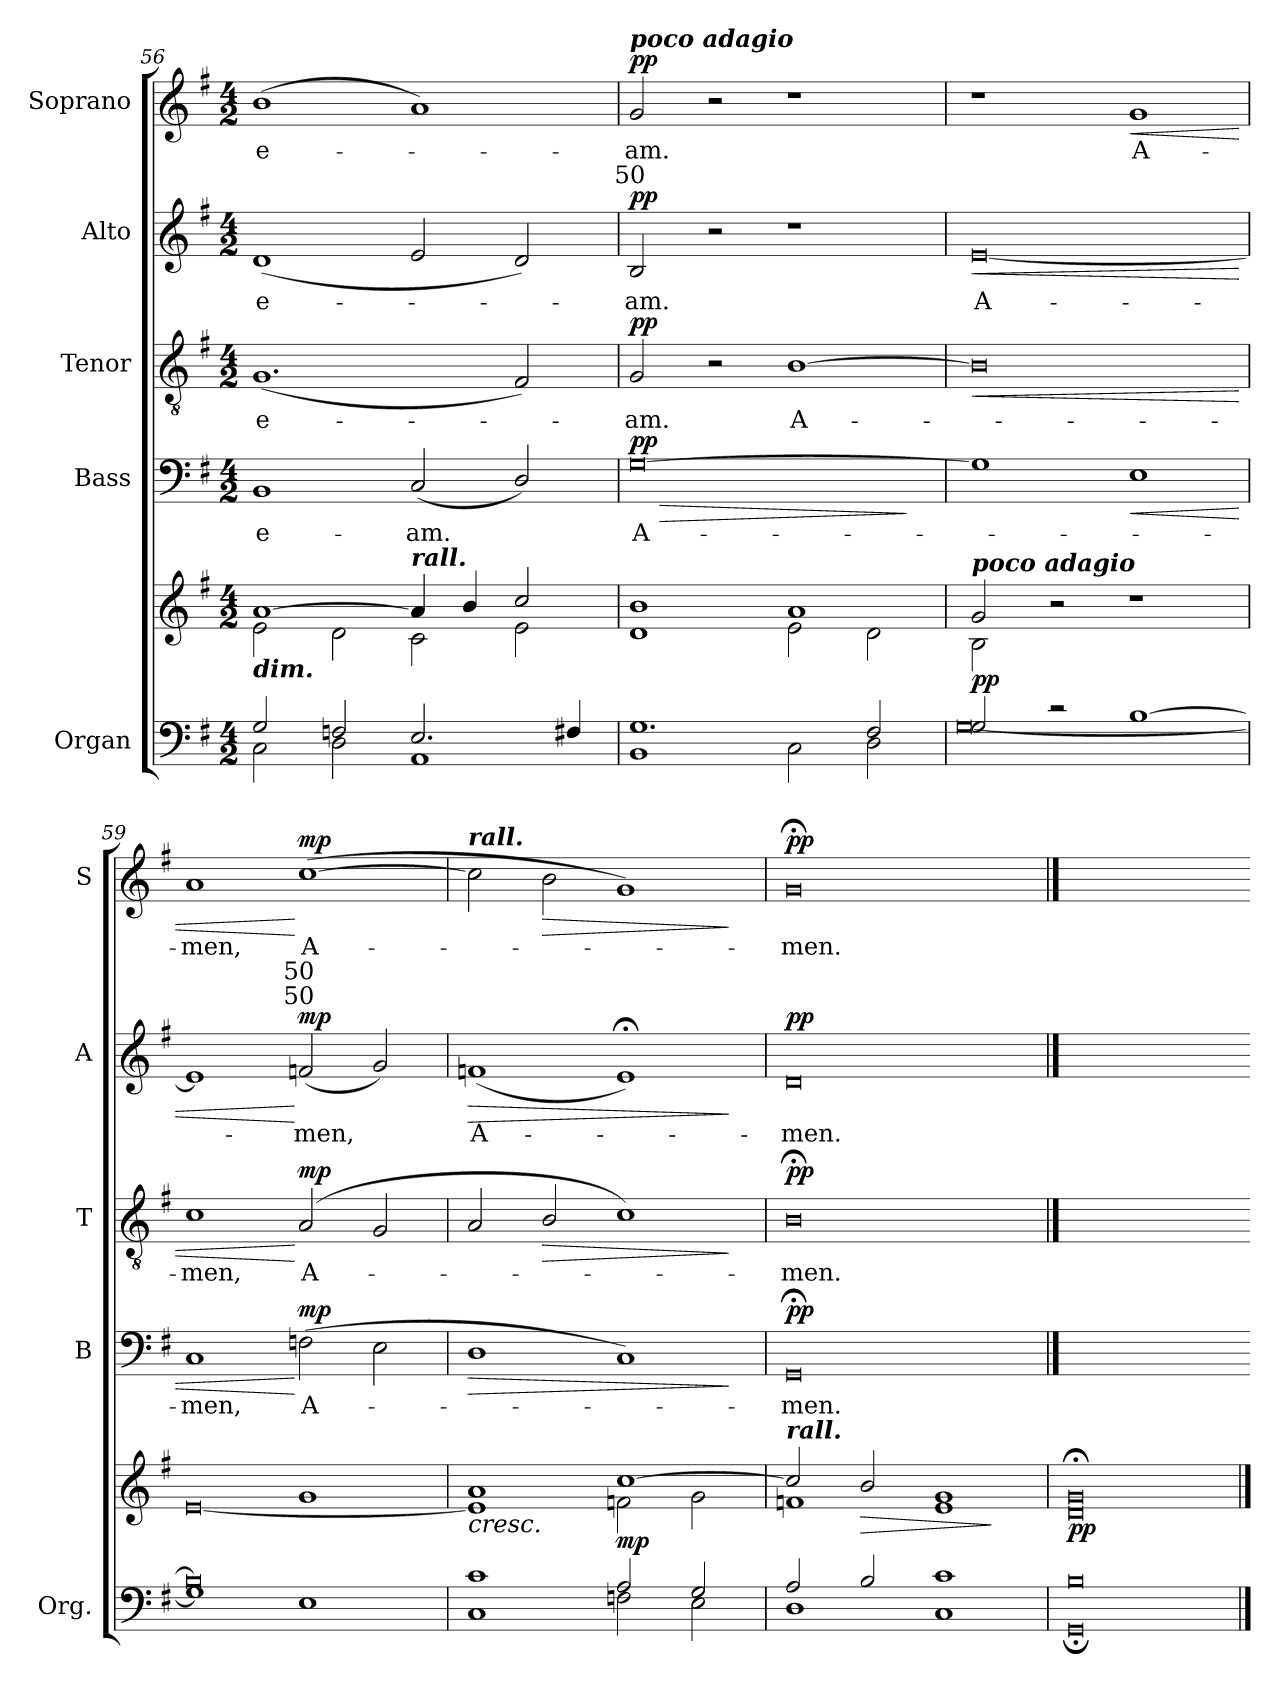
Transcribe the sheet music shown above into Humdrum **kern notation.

**kern	**kern	**dynam	**kern	**text	**dynam	**kern	**text	**dynam	**kern	**text	**dynam	**kern	**text	**dynam
*part5	*part5	*part5	*part4	*part4	*part4	*part3	*part3	*part3	*part2	*part2	*part2	*part1	*part1	*part1
*staff6	*staff5	*staff5/6	*staff4	*staff4	*staff4	*staff3	*staff3	*staff3	*staff2	*staff2	*staff2	*staff1	*staff1	*staff1
*I"Organ	*	*	*I"Bass	*	*	*I"Tenor	*	*	*I"Alto	*	*	*I"Soprano	*	*
*I'Org.	*	*	*I'B	*	*	*I'T	*	*	*I'A	*	*	*I'S	*	*
!!LO:LB:g=z
*clefF4	*clefG2	*	*clefF4	*	*	*clefGv2	*	*	*clefG2	*	*	*clefG2	*	*
*k[f#]	*k[f#]	*	*k[f#]	*	*	*k[f#]	*	*	*k[f#]	*	*	*k[f#]	*	*
*G:	*G:	*	*G:	*	*	*G:	*	*	*G:	*	*	*G:	*	*
*M4/2	*M4/2	*	*M4/2	*	*	*M4/2	*	*	*M4/2	*	*	*M4/2	*	*
=56	=56	=56	=56	=56	=56	=56	=56	=56	=56	=56	=56	=56	=56	=56
*^	*^	*	*	*	*	*	*	*	*	*	*	*	*	*
!	!	!LO:TX:b:Bi:t=dim.	!	!	!	!	!	!	!	!	!	!	!	!	!	!
!	!	!	!	!	!	!LO:LY:b	!	!	!LO:LY:b	!	!	!LO:LY:b	!	!	!LO:LY:b	!
2G/	2C\	[1a/	2e\	.	1BB	e-	.	(<1.G	e-	.	(<1d	e-	.	(<1b	e-	.
2Fn/	2D\	.	2d\	.	.	.	.	.	.	.	.	.	.	.	.	.
!	!	!LO:TX:a:Bi:t=rall.	!	!	!	!	!	!	!	!	!	!	!	!	!	!
!	!	!	!	!	!	!LO:LY:b	!	!	!	!	!	!	!	!	!	!
2.E/	1AA\	4a/]	2c\	.	(<2C	-am.	.	.	.	.	2e	.	.	1a)	.	.
.	.	4b/	.	.	.	.	.	.	.	.	.	.	.	.	.	.
.	.	2cc/	2e\	.	2D/)	.	.	2F#)	.	.	2d)	.	.	.	.	.
4F#X/	.	.	.	.	.	.	.	.	.	.	.	.	.	.	.	.
=57	=57	=57	=57	=57	=57	=57	=57	=57	=57	=57	=57	=57	=57	=57	=57	=57
!	!	!	!	!	!	!	!	!	!	!	!	!	!	!LO:TX:a:Bi:t=poco adagio	!	!
!	!	!	!	!	!	!	!	!	!	!	!LO:TX:a:cj:t=50	!	!	!	!	!
!	!	!	!	!	!	!LO:LY:b	!LO:HP:b	!	!LO:LY:b	!	!	!LO:LY:b	!	!	!LO:LY:b	!
!	!	!	!	!	!	!	!LO:DY:n=1:b	!	!	!LO:DY:b	!	!	!LO:DY:b	!	!	!LO:DY:b
1.G/	1BB\	1b/	1d\	.	[0G	A-	> pp	2G	am.	pp	2B	am.	pp	2g	am.	pp
.	.	.	.	.	.	.	.	2r	.	.	2r	.	.	2r	.	.
!	!	!	!	!	!	!	!	!	!LO:LY:b	!	!	!	!	!	!	!
.	2C\	1a/	2e\	.	.	.	.	[1B	A-	.	1r	.	.	1r	.	.
2F#/	2D\	.	2d\	.	.	.	.	.	.	.	.	.	.	.	.	.
*v	*v	*	*	*	*	*	*	*	*	*	*	*	*	*	*	*
*	*v	*v	*	*	*	*	*	*	*	*	*	*	*	*	*
.	.	.	.	.	]	.	.	.	.	.	.	.	.	.
=58	=58	=58	=58	=58	=58	=58	=58	=58	=58	=58	=58	=58	=58	=58
*^	*^	*	*	*	*	*	*	*	*	*	*	*	*	*
!	!	!LO:TX:a:Bi:t=poco adagio	!	!	!	!	!	!	!	!	!	!	!	!	!	!
!	!	!	!	!LO:DY:b	!	!	!	!	!	!LO:HP:b	!	!LO:LY:b	!LO:HP:b	!	!	!
2G/	[0G\	2g/	2B\	pp	1G]	.	.	0B]	.	<	[0e	A-	<	1r	.	.
2r	.	1.ryy	2r	.	.	.	.	.	.	.	.	.	.	.	.	.
!	!	!	!	!	!	!	!LO:HP:b	!	!	!	!	!	!	!	!LO:LY:b	!LO:HP:b
[1B/	.	.	1r	.	1E	.	<	.	.	.	.	.	.	1g	A-	<
=59	=59	=59	=59	=59	=59	=59	=59	=59	=59	=59	=59	=59	=59	=59	=59	=59
!	!	!	!	!	!	!LO:LY:b	!	!	!LO:LY:b	!	!	!	!	!	!LO:LY:b	!
0B/]	1G\]	1ryy	[0e\	.	1C	men,	.	1c	men,	.	1e]	.	.	1a	-men,	.
!	!	!	!	!	!	!	!	!	!	!	!LO:TX:a:cj:t=50	!	!	!	!	!
!	!	!	!	!	!	!	!	!	!	!	!LO:TX:a:cj:t=50	!	!	!	!	!
!	!	!	!	!	!	!LO:LY:b	!LO:DY:n=1:b	!	!LO:LY:b	!LO:DY:n=1:b	!	!LO:LY:b	!LO:DY:n=1:b	!	!LO:LY:b	!LO:DY:n=1:b
.	1E\	1g/	.	.	(>2Fn	A-	[ mp	(<2A	A-	[ mp	(<2fn	men,	[ mp	(>[1cc	A-	[ mp
.	.	.	.	.	2E	.	.	2G	.	.	2g)	.	.	.	.	.
=60	=60	=60	=60	=60	=60	=60	=60	=60	=60	=60	=60	=60	=60	=60	=60	=60
!	!	!	!	!	!	!	!	!	!	!	!	!	!	!LO:TX:a:Bi:t=rall.	!	!
!	!	!	!	!LO:HP:b	!	!	!LO:HP:b	!	!	!	!	!LO:LY:b	!LO:HP:b	!	!	!
1c/	1C\	1a/	1e\]	<	1D	.	>	2A	.	.	(<1fn	A-	>	2cc]	.	.
!	!	!	!	!	!	!	!	!	!	!LO:HP:b	!	!	!	!	!	!LO:HP:b
.	.	.	.	.	.	.	.	2B/	.	>	.	.	.	2b	.	>
!	!	!	!	!LO:DY:b	!	!	!	!	!	!	!	!	!	!	!	!
2A/	2Fn\	[1cc/	2fn\	mp	1C)	.	.	1c)	.	.	1e;<)	.	.	1g)	.	.
2G/	2E\	.	2g\	[	.	.	.	.	.	.	.	.	.	.	.	.
*v	*v	*	*	*	*	*	*	*	*	*	*	*	*	*	*	*
*	*v	*v	*	*	*	*	*	*	*	*	*	*	*	*	*
.	.	.	.	.	]	.	.	]	.	.	]	.	.	]
=61	=61	=61	=61	=61	=61	=61	=61	=61	=61	=61	=61	=61	=61	=61
*^	*^	*	*	*	*	*	*	*	*	*	*	*	*	*
!	!	!LO:TX:a:Bi:t=rall.	!	!	!	!	!	!	!	!	!	!	!	!	!	!
!	!	!	!	!	!	!LO:LY:b	!LO:DY:b	!	!LO:LY:b	!LO:DY:b	!	!LO:LY:b	!LO:DY:b	!	!LO:LY:b	!LO:DY:b
2A/	1D\	2cc/]	1fn\	.	0GG;<	men.	pp	0B;<	men.	pp	0d	men.	pp	0g;<	men.	pp
!	!	!	!	!LO:HP:b	!	!	!	!	!	!	!	!	!	!	!	!
2B/	.	2b/	.	>	.	.	.	.	.	.	.	.	.	.	.	.
1c/	1C\	1g/	1e\	.	.	.	.	.	.	.	.	.	.	.	.	.
*v	*v	*	*	*	*	*	*	*	*	*	*	*	*	*	*	*
*	*v	*v	*	*	*	*	*	*	*	*	*	*	*	*	*
.	.	]	.	.	.	.	.	.	.	.	.	.	.	.
=	=	==	==	==	==	==	==	==	==	==	==	==	==	==
*^	*^	*	*	*	*	*	*	*	*	*	*	*	*	*
!	!	!	!	!LO:DY:b	!	!	!	!	!	!	!	!	!	!	!	!
0B/	0GG;\	0g;</	0d\	pp	0ryy	.	.	0ryy	.	.	0ryy	.	.	0ryy	.	.
*v	*v	*	*	*	*	*	*	*	*	*	*	*	*	*	*	*
*	*v	*v	*	*	*	*	*	*	*	*	*	*	*	*	*
==	==	=	=	=	=	=	=	=	=	=	=	=	=	=
*-	*-	*-	*-	*-	*-	*-	*-	*-	*-	*-	*-	*-	*-	*-
